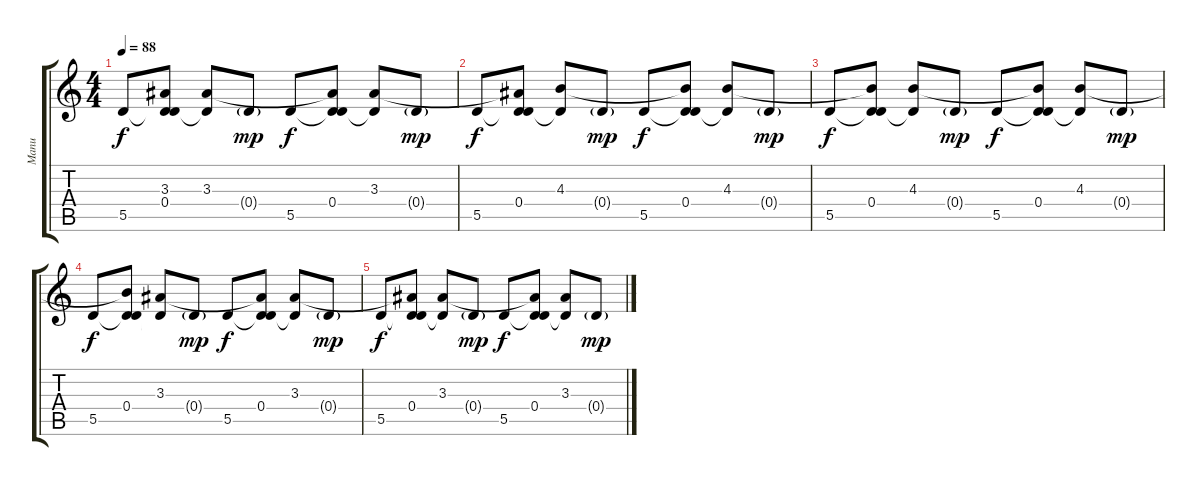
\track ("Manu" "Manu") {instrument acousticguitarnylon}
\staff {score tabs}
\tuning (E4 B3 G3 D3 A2 E2) {hide}
\ts (4 4)
\tempo 88
\clef g2
\ks c
5.5.8{dy f} (3.3{t} 0.4 5.5{t}).8 (3.3 0.4{t}).8 0.4{g}.8{dy mp} 5.5.8{dy f} (3.3{t} 0.4 5.5{t}).8 (3.3 0.4{t}).8 0.4{g}.8{dy mp} |
5.5.8{dy f} (3.3{t} 0.4 5.5{t}).8 (4.3 0.4{t}).8 0.4{g}.8{dy mp} 5.5.8{dy f} (4.3{t} 0.4 5.5{t}).8 (4.3 0.4{t}).8 0.4{g}.8{dy mp} |
5.5.8{dy f} (4.3{t} 0.4 5.5{t}).8 (4.3 0.4{t}).8 0.4{g}.8{dy mp} 5.5.8{dy f} (4.3{t} 0.4 5.5{t}).8 (4.3 0.4{t}).8 0.4{g}.8{dy mp} |
5.5.8{dy f} (4.3{t} 0.4 5.5{t}).8 (3.3 0.4{t}).8 0.4{g}.8{dy mp} 5.5.8{dy f} (3.3{t} 0.4 5.5{t}).8 (3.3 0.4{t}).8 0.4{g}.8{dy mp} |
5.5.8{dy f} (3.3{t} 0.4 5.5{t}).8 (3.3 0.4{t}).8 0.4{g}.8{dy mp} 5.5.8{dy f} (3.3{t} 0.4 5.5{t}).8 (3.3 0.4{t}).8 0.4{g}.8{dy mp}
